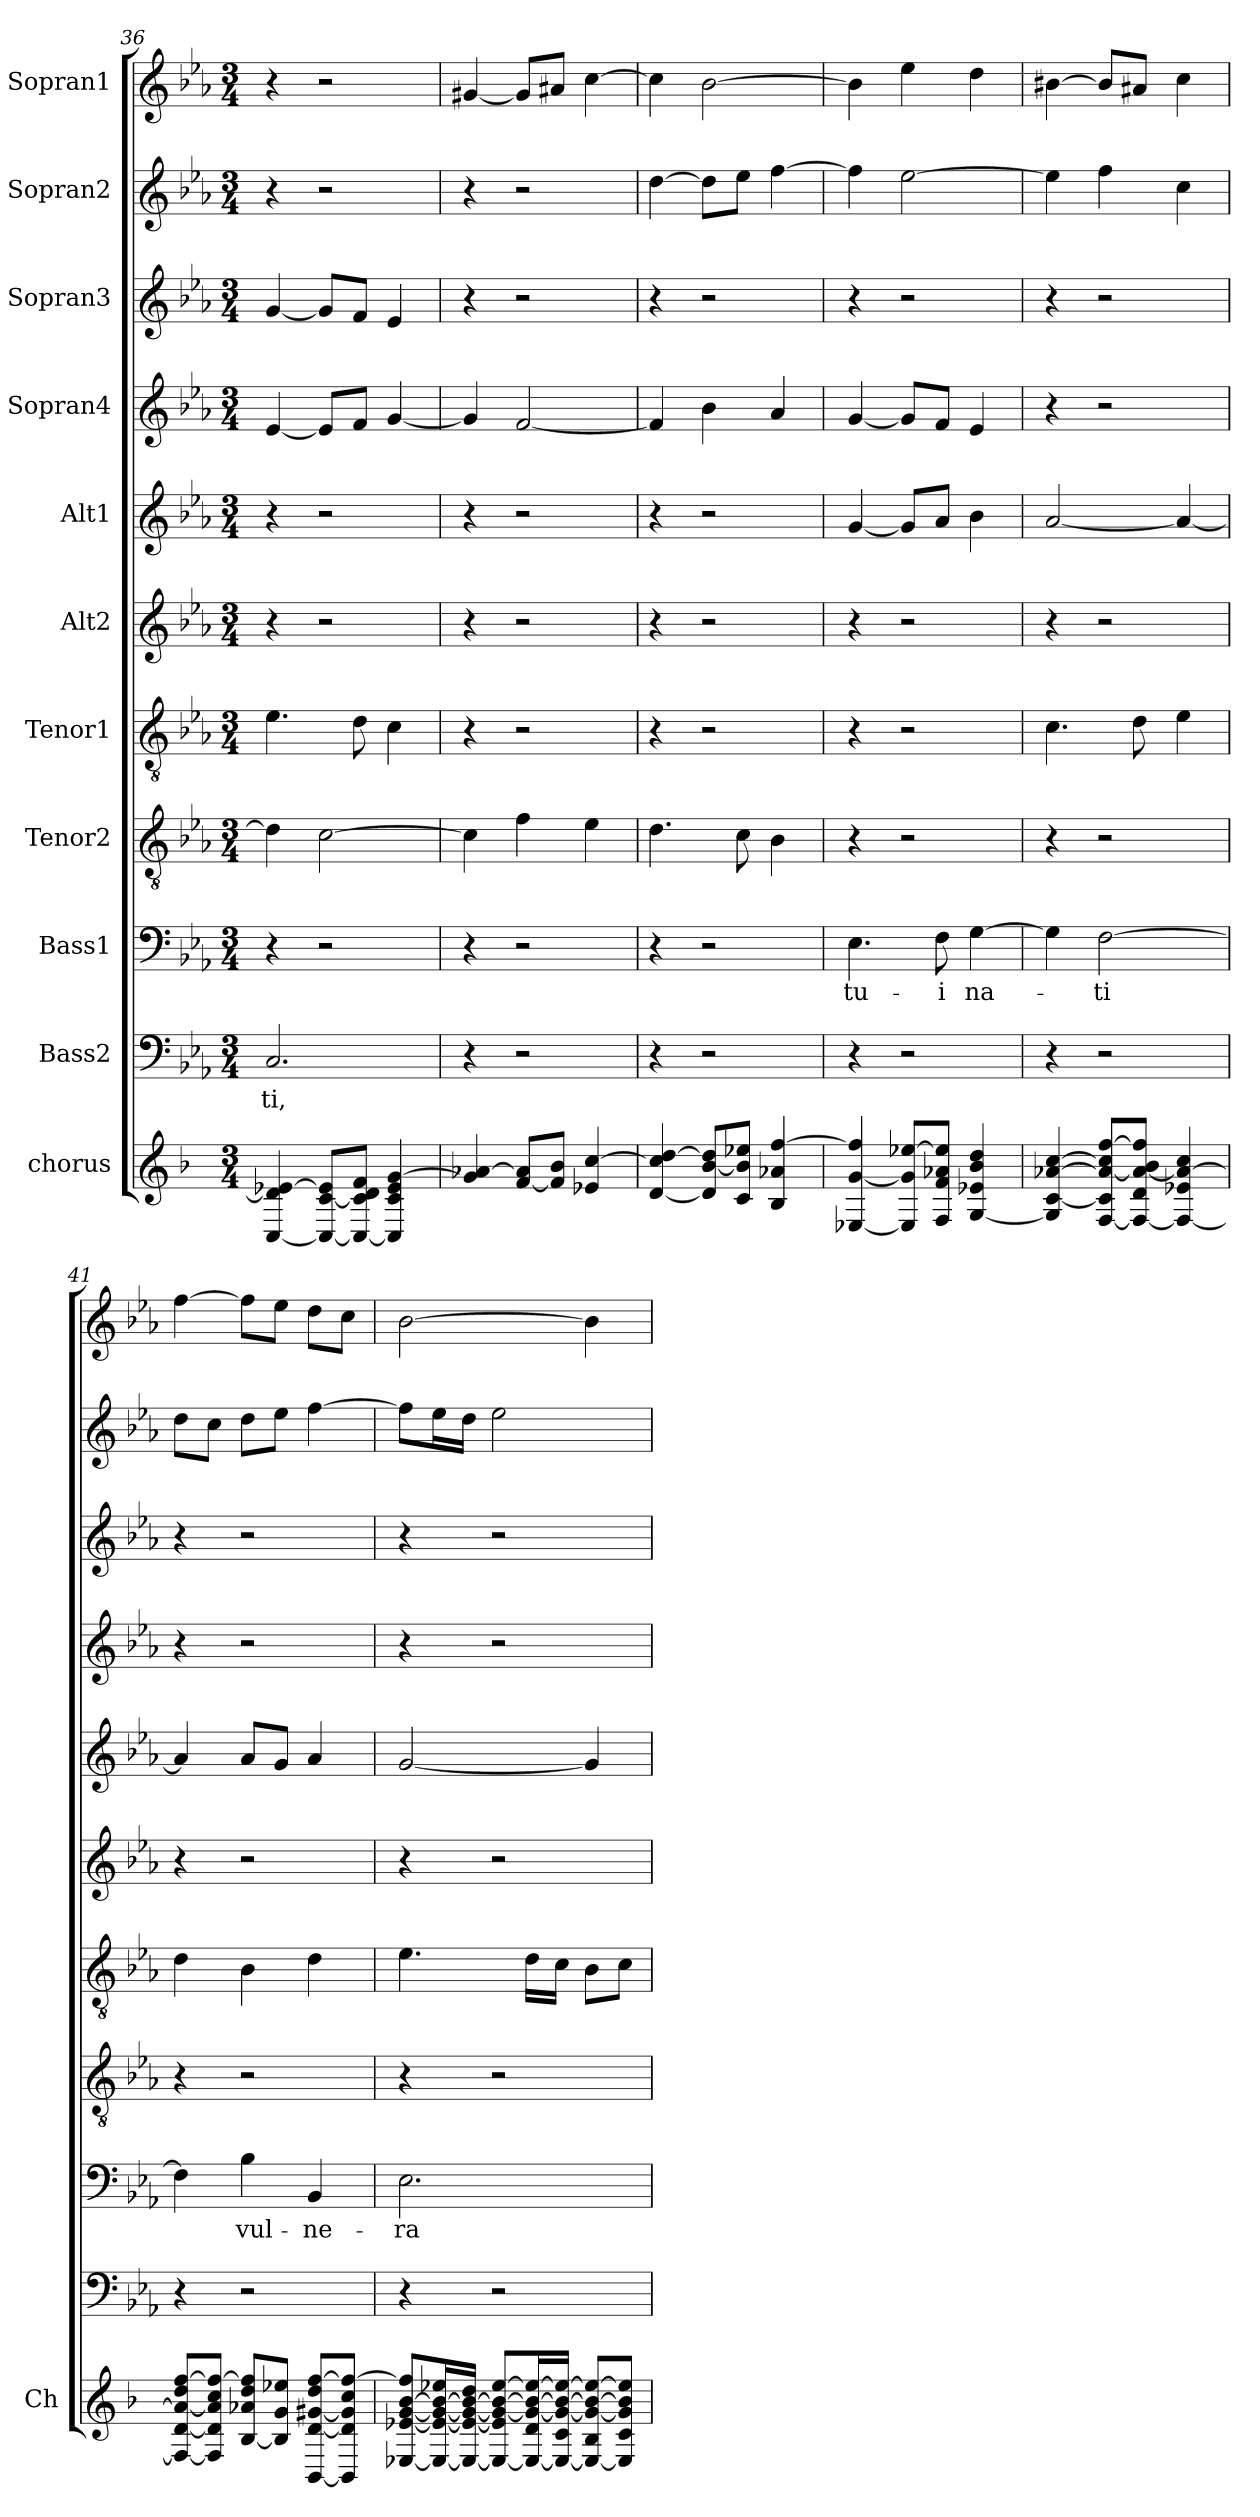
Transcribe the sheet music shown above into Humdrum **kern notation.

**kern	**kern	**text	**kern	**text	**kern	**kern	**kern	**kern	**kern	**kern	**kern	**kern
*part11	*part10	*part10	*part9	*part9	*part8	*part7	*part6	*part5	*part4	*part3	*part2	*part1
*staff11	*staff10	*staff10	*staff9	*staff9	*staff8	*staff7	*staff6	*staff5	*staff4	*staff3	*staff2	*staff1
*I"chorus	*I"Bass2	*	*I"Bass1	*	*I"Tenor2	*I"Tenor1	*I"Alt2	*I"Alt1	*I"Sopran4	*I"Sopran3	*I"Sopran2	*I"Sopran1
*I'Ch	*	*	*	*	*	*	*	*	*	*	*	*
*clefG2	*clefF4	*	*clefF4	*	*clefGv2	*clefGv2	*clefG2	*clefG2	*clefG2	*clefG2	*clefG2	*clefG2
*k[b-]	*k[b-e-a-]	*	*k[b-e-a-]	*	*k[b-e-a-]	*k[b-e-a-]	*k[b-e-a-]	*k[b-e-a-]	*k[b-e-a-]	*k[b-e-a-]	*k[b-e-a-]	*k[b-e-a-]
*F:	*E-:	*	*E-:	*	*E-:	*E-:	*E-:	*E-:	*E-:	*E-:	*E-:	*E-:
*M3/4	*M3/4	*	*M3/4	*	*M3/4	*M3/4	*M3/4	*M3/4	*M3/4	*M3/4	*M3/4	*M3/4
=36	=36	=36	=36	=36	=36	=36	=36	=36	=36	=36	=36	=36
[4C/ 4d/] [4e-X/	2.C/	-ti,	4r	.	4d\]	4.e-\	4r	4r	[4e-/	[4g/	4r	4r
8C/_ [8c/ 8e-/]L	.	.	2r	.	[2c\	.	2r	2r	8e-/L]	8g/L]	2r	2r
8C/_ 8c/] 8d/ 8f/J	.	.	.	.	.	8d\	.	.	8f/J	8f/J	.	.
4C/] 4c/ 4e-/ [4g/	.	.	.	.	.	4c\	.	.	[4g/	4e-/	.	.
!!LO:PB:g=z
=37	=37	=37	=37	=37	=37	=37	=37	=37	=37	=37	=37	=37
4g/] [4a-X/	4r	.	4r	.	4c\]	4r	4r	4r	4g/]	4r	4r	[4g#X/
[8f/ 8a-/]L	2r	.	2r	.	4f\	2r	2r	2r	[2f/	2r	2r	8g#/L]
8f/] 8b-/J	.	.	.	.	.	.	.	.	.	.	.	8a#X/J
4e-X/ [4cc/	.	.	.	.	4e-\	.	.	.	.	.	.	[4cc\
=38	=38	=38	=38	=38	=38	=38	=38	=38	=38	=38	=38	=38
[4d/ 4cc/] [4dd/	4r	.	4r	.	4.d\	4r	4r	4r	4f/]	4r	[4dd\	4cc\]
8d/] [8b-/ 8dd/]L	2r	.	2r	.	.	2r	2r	2r	4b-\	2r	8dd\L]	[2b-\
8c/ 8b-/] 8ee-X/J	.	.	.	.	8c\	.	.	.	.	.	8ee-\J	.
4B-/ 4a-X/ [4ff/	.	.	.	.	4B-\	.	.	.	4a-/	.	[4ff\	.
=39	=39	=39	=39	=39	=39	=39	=39	=39	=39	=39	=39	=39
[4E-X/ [4g/ 4ff/]	4r	.	4.E-\	tu-	4r	4r	4r	[4g/	[4g/	4r	4ff\]	4b-\]
8E-/] 8g/] [8ee-X/L	2r	.	.	.	2r	2r	2r	8g/L]	8g/L]	2r	[2ee-\	4ee-\
8F/ 8f/ 8a-X/ 8ee-/]J	.	.	8F\	-i	.	.	.	8a-/J	8f/J	.	.	.
[4G/ 4e-X/ 4b-/ 4dd/	.	.	[4G\	na-	.	.	.	4b-\	4e-/	.	.	4dd\
=40	=40	=40	=40	=40	=40	=40	=40	=40	=40	=40	=40	=40
4G/] [4c/ [4a-X/ [4cc/	4r	.	4G\]	.	4r	4.c\	4r	[2a-/	4r	4r	4ee-\]	[4b#X\
[8F/ 8c/] 8a-/_ 8cc/] [8ff/L	2r	.	[2F\	-ti	2r	.	2r	.	2r	2r	4ff\	8b#/L]
8F/_ 8d/ 8a-/_ 8b-/ 8ff/]J	.	.	.	.	.	8d\	.	.	.	.	.	8a#X/J
4F/_ 4e-X/ 4a-/_ 4cc/	.	.	.	.	.	4e-\	.	4a-/_	.	.	4cc\	4cc\
=41	=41	=41	=41	=41	=41	=41	=41	=41	=41	=41	=41	=41
8F/_ [8d/ 8a-/_ 8dd/ [8ff/L	4r	.	4F\]	.	4r	4d\	4r	4a-/]	4r	4r	8dd\L	[4ff\
8F/] 8d/] 8a-/] 8cc/ 8ff/_J	.	.	.	.	.	.	.	.	.	.	8cc\J	.
[8B-/ 8a-X/ 8dd/ 8ff/]L	2r	.	4B-\	vul-	2r	4B-\	2r	8a-/L	2r	2r	8dd\L	8ff\L]
8B-/] 8g/ 8ee-X/J	.	.	.	.	.	.	.	8g/J	.	.	8ee-\J	8ee-\J
[8BB-/ [8d/ [8g#X/ 8dd/ [8ff/L	.	.	4BB-/	-ne-	.	4d\	.	4a-/	.	.	[4ff\	8dd\L
8BB-/] 8d/] 8g#/] 8cc/ 8ff/_J	.	.	.	.	.	.	.	.	.	.	.	8cc\J
!!LO:PB:g=z
=42	=42	=42	=42	=42	=42	=42	=42	=42	=42	=42	=42	=42
[8E-X/ [8e-X/ [8g/ [8b-/ 8ff/]L	4r	.	2.E-\	-ra-	4r	4.e-\	4r	[2g/	4r	4r	8ff\L]	[2b-\
16E-/_ 16e-/_ 16g/_ 16b-/_ 16ee-X/L	.	.	.	.	.	.	.	.	.	.	16ee-\L	.
16E-/_ 16e-/_ 16g/_ 16b-/_ 16dd/JJ	.	.	.	.	.	.	.	.	.	.	16dd\JJ	.
8E-/_ 8e-/] 8g/_ 8b-/_ [8ee-/L	2r	.	.	.	2r	.	2r	.	2r	2r	2ee-\	.
16E-/_ 16d/ 16g/_ 16b-/_ 16ee-/_L	.	.	.	.	.	16d\LL	.	.	.	.	.	.
16E-/_ 16c/ 16g/_ 16b-/_ 16ee-/_JJ	.	.	.	.	.	16c\JJ	.	.	.	.	.	.
8E-/_ 8B-/ 8g/_ 8b-/_ 8ee-/_L	.	.	.	.	.	8B-\L	.	4g/]	.	.	.	4b-\]
8E-/] 8c/ 8g/] 8b-/] 8ee-/]J	.	.	.	.	.	8c\J	.	.	.	.	.	.
=	=	=	=	=	=	=	=	=	=	=	=	=
*-	*-	*-	*-	*-	*-	*-	*-	*-	*-	*-	*-	*-
